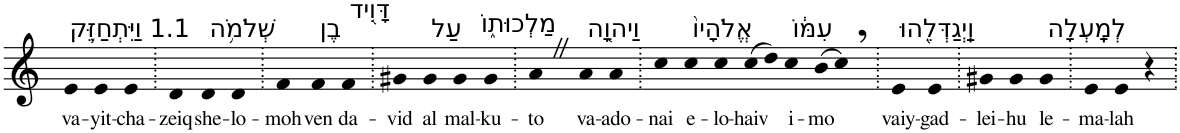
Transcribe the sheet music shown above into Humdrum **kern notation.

**kern	**text
*part1	*part1
*staff1	*staff1
*I"Piano	*
*I'Pno	*
*clefG2	*
*k[]	*
=1	=1
!LO:TX:a:t=1.1 וַיִּתְחַזֵּ֛ק	!
!	!LO:LY:b
4e	va-
!	!LO:LY:b
4e	-yit-
!	!LO:LY:b
4e	-cha-
=2.	=2.
!	!LO:LY:b
4d	-zeiq
!LO:TX:a:t=שְׁלֹמֹ֥ה	!
!	!LO:LY:b
4d	she-
!	!LO:LY:b
4d	-lo-
=3.	=3.
!	!LO:LY:b
4f	-moh
!LO:TX:a:t=בֶן	!
!	!LO:LY:b
4f	ven
!LO:TX:a:t=דָּוִ֖יד	!
!	!LO:LY:b
4f	da-
=4.	=4.
!	!LO:LY:b
4g#X	-vid
!LO:TX:a:t=עַל	!
!	!LO:LY:b
4g#	al
!LO:TX:a:t=מַלְכוּת֑וֹ	!
!	!LO:LY:b
4g#	mal-
!	!LO:LY:b
4g#	-ku-
=5.	=5.
!	!LO:LY:b
4aZ	-to
!LO:TX:a:t=וַיהוָ֤ה	!
!	!LO:LY:b
4a	va-
!	!LO:LY:b
4a	-ado-
=6.	=6.
!	!LO:LY:b
4cc	-nai
!LO:TX:a:t=אֱלֹהָיו֙	!
!	!LO:LY:b
4cc	e-
!	!LO:LY:b
4cc	-lo-
!	!LO:LY:b
(>8cc	-haiv
8dd)	.
!LO:TX:a:t=עִמּ֔וֹ	!
!	!LO:LY:b
4cc	i-
!	!LO:LY:b
(>8b	-mo
8cc,)	.
=7.	=7.
!LO:TX:a:t=וַֽיְגַדְּלֵ֖הוּ	!
!	!LO:LY:b
4e	vaiy-
!	!LO:LY:b
4e	-gad-
=8.	=8.
!	!LO:LY:b
4g#X	-lei-
!	!LO:LY:b
4g#	-hu
!LO:TX:a:t=לְמָֽעְלָה	!
!	!LO:LY:b
4g#	le-
=9.	=9.
!	!LO:LY:b
4e	-ma-
!	!LO:LY:b
4e	-lah
4r	.
=.	=.
*-	*-
